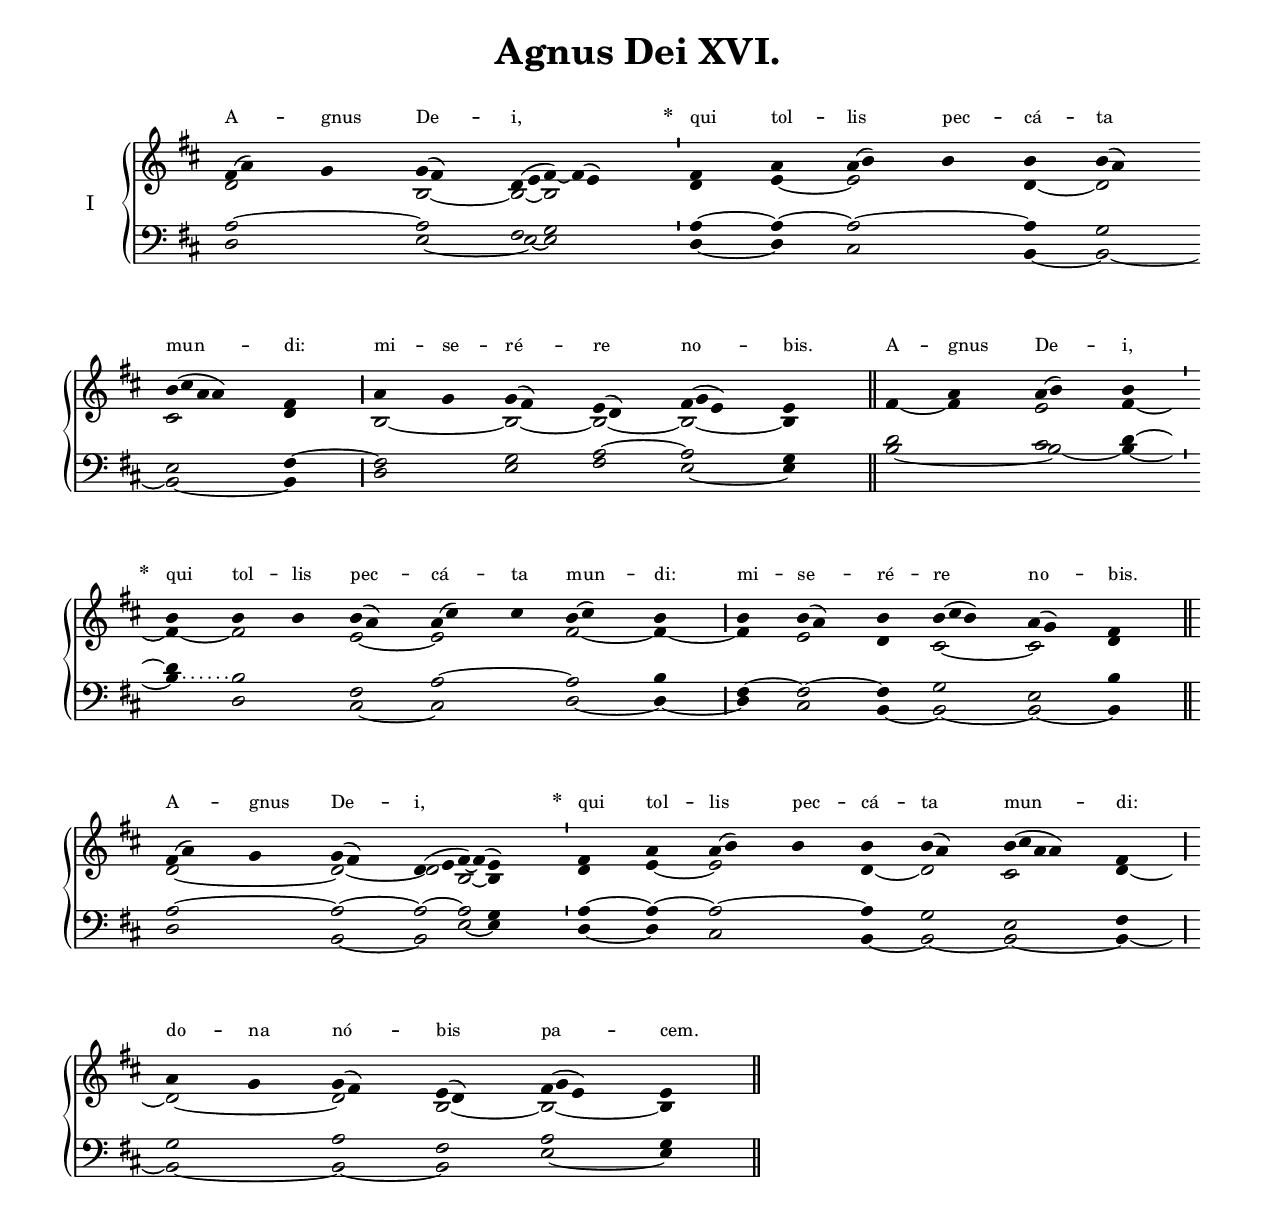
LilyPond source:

\version "2.18"
\include "gregorian.ly"
\include "noh2.ily"

%Page reference: page v.90
%(volume.page)

global = {
 \key e \dorian
 \cadenzaOn 
 \override Glissando #'thickness = #2.0
}

\header {
  title = \markup \center-column {"Agnus Dei XVI." \vspace #1 }
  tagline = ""
  composer = ""
}

\paper {
 #(include-special-characters)
  oddHeaderMarkup = \markup \fill-line {
    \line {}
    \center-column {
      \on-the-fly #first-page     " "
      \on-the-fly #not-first-page ""
    }
    \line { \on-the-fly #print-page-number-check-first \fromproperty #'page:page-number-string }
  }
  evenHeaderMarkup = \markup \fill-line {
    \line { \on-the-fly #print-page-number-check-first \fromproperty #'page:page-number-string }
    \center-column { "" }
    \line {}
  }
}

chantText = \lyricmode {
A -- gnus De -- i, 
\set stanza = " * " qui tol -- lis pec -- cá -- ta mun -- di: 
mi -- se -- ré -- re no -- bis. 
A -- gnus De -- i, 
\set stanza = " * " qui tol -- lis pec -- cá -- ta mun -- di: 
mi -- se -- ré -- re no -- bis. 
A -- gnus De -- i, 
\set stanza = " * " qui tol -- lis pec -- cá -- ta mun -- di: 
do -- na nó -- bis pa -- cem. 
}

chantMusic = {
\tieDown   fis'4 ( a'4) g'4 g'4 ( fis'4) d'4 ( e'4 fis'4) ~ fis'4 ( e'4) \divisioMinima
 fis'4 a'4 a'4 ( b'4) b'4 b'4 b'4 ( a'4) \forceBreak
 b'4 ( cis''4 a'4 a'4) fis'4 \divisioMaior
 a'4 g'4 g'4 ( fis'4) e'4 ( d'4) fis'4 ( g'4 e'4) e'4 \finalis
 fis'4 a'4 a'4 ( b'4) b'4 \divisioMinima
 \forceBreak
 b'4 b'4 b'4 b'4 ( a'4) a'4 ( cis''4) cis''4 b'4 ( cis''4) b'4 \divisioMaior
 b'4 b'4 ( a'4) b'4 b'4 ( cis''4 b'4) a'4 ( g'4) fis'4 \finalis
 \forceBreak
 fis'4 ( a'4) g'4 g'4 ( fis'4) d'4 ( e'4 fis'4) ~ fis'4 ( e'4) \divisioMinima
 fis'4 a'4 a'4 ( b'4) b'4 b'4 b'4 ( a'4) b'4 ( cis''4 a'4 a'4) fis'4 \divisioMaior
 \forceBreak
 a'4 g'4 g'4 ( fis'4) e'4 ( d'4) fis'4 ( g'4 e'4) e'4 \finalis
}

altoMusic = {
d'2*3/2 b2 ~ b2 ~ b2*3/2 \divisioMinima
d'4 e'4 ~ e'2*3/2 d'4 ~ d'2 cis'2*4/2 d'4 \divisioMaior
b2 ~ b2 ~ b2 ~ b2*3/2 ~ b4 \finalis
fis'4 ~ fis'4 e'2 fis'4 ~ \divisioMinima
fis'4 ~ fis'2 e'2 ~ e'2*3/2 fis'2 ~ fis'4 ~ \divisioMaior
fis'4 e'2 d'4 cis'2*3/2 ~ cis'2 d'4 \finalis
d'2*3/2 ~ d'2 ~ d'2 b2 ~ b4 \divisioMinima
d'4 e'4 ~ e'2*3/2 d'4 ~ d'2 cis'2*4/2 d'4 ~ \divisioMaior
d'2 ~ d'2 b2 ~ b2*3/2 ~ b4 \finalis
}

tenorMusic = {
a2*3/2 ~ a2 fis2 g2*3/2 \divisioMinima
a4 ~ a4 ~ a2*3/2 ~ a4 g2 e2*4/2 fis4 ~ \divisioMaior
fis2 g2 a2 ~ a2*3/2 g4 \finalis
d'2 cis'2 d'4 ~ \divisioMinima
d'4 b2 fis2 a2*3/2 ~ a2 b4 \divisioMaior
fis4 ~ fis2 ~ fis4 g2*3/2 e2 b4 \finalis
a2*3/2 ~ a2 ~ a2 ~ a2 g4 \divisioMinima
a4 ~ a4 ~ a2*3/2 ~ a4 g2 e2*4/2 fis4 \divisioMaior
g2 a2 fis2 a2*3/2 g4 \finalis
}

bassMusic = {
d2*3/2 e2 ~ e2 ~ e2*3/2 \divisioMinima
d4 ~ d4 cis2*3/2 b,4 ~ b,2 ~ b,2*4/2 ~ b,4 \divisioMaior
d2 e2 fis2 e2*3/2 ~ e4 \finalis
b2 ~ b2 ~ b4 ~ \divisioMinima
b4 d2 cis2 ~ cis2*3/2 d2 ~ d4 ~ \divisioMaior
d4 cis2 b,4 ~ b,2*3/2 ~ b,2 ~ b,4 \finalis
d2*3/2 b,2 ~ b,2 e2 ~ e4 \divisioMinima
d4 ~ d4 cis2*3/2 b,4 ~ b,2 ~ b,2*4/2 ~ b,4 ~ \divisioMaior
b,2 ~ b,2 ~ b,2 e2*3/2 ~ e4 \finalis
}

voiceLines = {
\voiceLineStyle


s2*38/2
\allowVoiceLineBreak
\voiceLine "down" "down" b2*1/2 b2*1/2


}

\score{
  <<
    \new Lyrics
    \new GrandStaff <<
      \set GrandStaff.autoBeaming = ##f
      \set GrandStaff.instrumentName = \markup \center-column {
        "I"
      }
      \new Staff = up <<
        \new Voice = "chant" {
          \voiceOne \global \chantMusic
        }
        \new Voice {
          \voiceTwo \global \altoMusic
        }
      >>

      \new Staff = down <<
        \clef bass
        \new Voice {
          \voiceOne \global \tenorMusic
        }
        \new Voice {
          \voiceTwo \global \bassMusic
        }
	\new Voice {
        \voiceThree \global \voiceLines
        }
      >>
    >>
    \context Lyrics {
      \lyricsto chant {
      \chantText
    }
    }
  >>
  \layout{
  }
  
}
